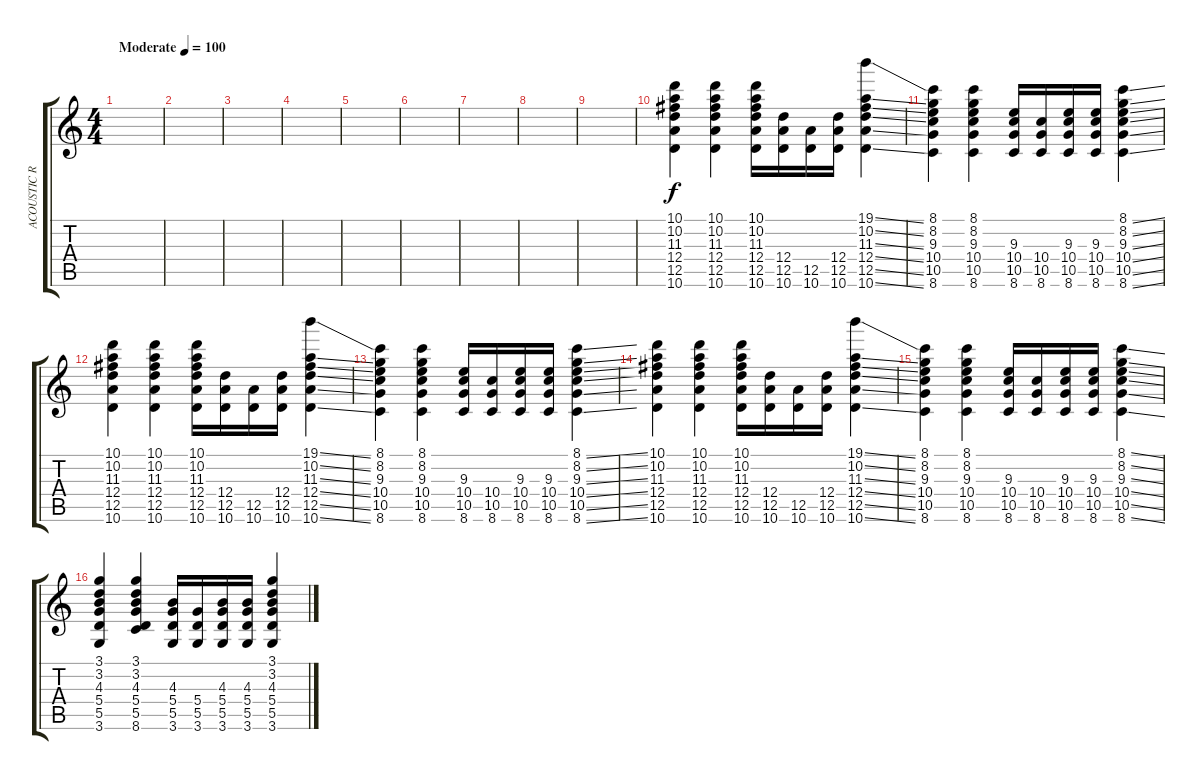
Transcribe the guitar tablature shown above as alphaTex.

\track ("ACOUSTIC RHYTHM" "ACOUSTIC R") {instrument electricguitarjazz}
\staff {score tabs}
\tuning (E4 B3 G3 D3 A2 E2) {hide}
\ts (4 4)
\tempo (100 "Moderate")
\clef g2
\ks c
|
|
|
|
|
|
|
|
|
(10.1 10.2 11.3 12.4 12.5 10.6).4 (10.1 10.2 11.3 12.4 12.5 10.6).4 (10.1 10.2 11.3 12.4 12.5 10.6).16 (12.4 12.5 10.6).16 (12.5 10.6).16 (12.4 12.5 10.6).16 (19.1{ss} 10.2{ss} 11.3{ss} 12.4{ss} 12.5{ss} 10.6{ss}).4 |
(8.1 8.2 9.3 10.4 10.5 8.6).4 (8.1 8.2 9.3 10.4 10.5 8.6).4 (9.3 10.4 10.5 8.6).16 (10.4 10.5 8.6).16 (9.3 10.4 10.5 8.6).16 (9.3 10.4 10.5 8.6).16 (8.1{ss} 8.2{ss} 9.3{ss} 10.4{ss} 10.5{ss} 8.6{ss}).4 |
(10.1 10.2 11.3 12.4 12.5 10.6).4 (10.1 10.2 11.3 12.4 12.5 10.6).4 (10.1 10.2 11.3 12.4 12.5 10.6).16 (12.4 12.5 10.6).16 (12.5 10.6).16 (12.4 12.5 10.6).16 (19.1{ss} 10.2{ss} 11.3{ss} 12.4{ss} 12.5{ss} 10.6{ss}).4 |
(8.1 8.2 9.3 10.4 10.5 8.6).4 (8.1 8.2 9.3 10.4 10.5 8.6).4 (9.3 10.4 10.5 8.6).16 (10.4 10.5 8.6).16 (9.3 10.4 10.5 8.6).16 (9.3 10.4 10.5 8.6).16 (8.1{ss} 8.2{ss} 9.3{ss} 10.4{ss} 10.5{ss} 8.6{ss}).4 |
(10.1 10.2 11.3 12.4 12.5 10.6).4 (10.1 10.2 11.3 12.4 12.5 10.6).4 (10.1 10.2 11.3 12.4 12.5 10.6).16 (12.4 12.5 10.6).16 (12.5 10.6).16 (12.4 12.5 10.6).16 (19.1{ss} 10.2{ss} 11.3{ss} 12.4{ss} 12.5{ss} 10.6{ss}).4 |
(8.1 8.2 9.3 10.4 10.5 8.6).4 (8.1 8.2 9.3 10.4 10.5 8.6).4 (9.3 10.4 10.5 8.6).16 (10.4 10.5 8.6).16 (9.3 10.4 10.5 8.6).16 (9.3 10.4 10.5 8.6).16 (8.1{ss} 8.2{ss} 9.3{ss} 10.4{ss} 10.5{ss} 8.6{ss}).4 |
(3.1 3.2 4.3 5.4 5.5 3.6).4 (3.1 3.2 4.3 5.4 5.5 8.6).4 (4.3 5.4 5.5 3.6).16 (5.4 5.5 3.6).16 (4.3 5.4 5.5 3.6).16 (4.3 5.4 5.5 3.6).16 (3.1{ss} 3.2{ss} 4.3{ss} 5.4{ss} 5.5{ss} 3.6{ss}).4
